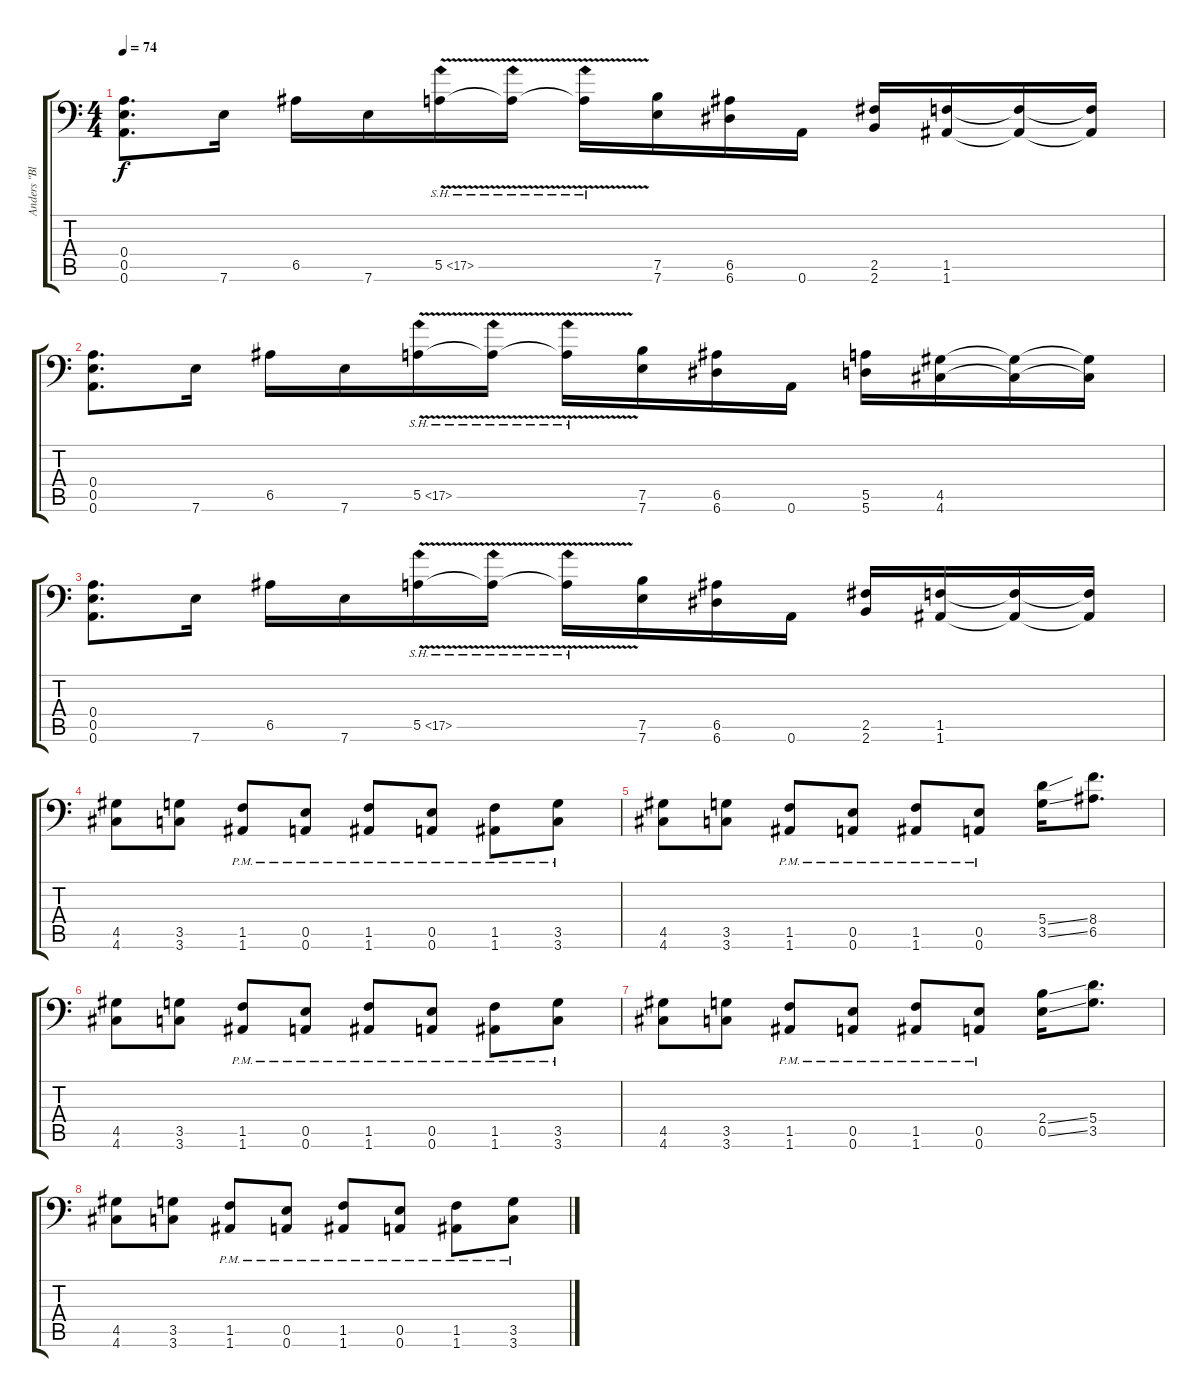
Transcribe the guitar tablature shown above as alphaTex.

\track ("Anders \"Blakkheim\" Nyström - Guitar" "Anders \"Bl") {instrument distortionguitar}
\staff {score tabs}
\tuning (B3 Gb3 D3 A2 E2 A1) {hide}
\ts (4 4)
\tempo 74
\clef f4
\ks c
(0.4 0.5 0.6).8{d dy f} 7.6.16 6.5.16 7.6.16 5.5{sh 12 v}.16 5.5{sh 12 v t}.16 5.5{sh 12 v t}.16 (7.5 7.6).16 (6.5 6.6).16 0.6.16 (2.5 2.6).16 (1.5 1.6).16 (1.5{t} 1.6{t}).16 (1.5{t} 1.6{t}).16 |
(0.4 0.5 0.6).8{d} 7.6.16 6.5.16 7.6.16 5.5{sh 12 v}.16 5.5{sh 12 v t}.16 5.5{sh 12 v t}.16 (7.5 7.6).16 (6.5 6.6).16 0.6.16 (5.5 5.6).16 (4.5 4.6).16 (4.5{t} 4.6{t}).16 (4.5{t} 4.6{t}).16 |
(0.4 0.5 0.6).8{d} 7.6.16 6.5.16 7.6.16 5.5{sh 12 v}.16 5.5{sh 12 v t}.16 5.5{sh 12 v t}.16 (7.5 7.6).16 (6.5 6.6).16 0.6.16 (2.5 2.6).16 (1.5 1.6).16 (1.5{t} 1.6{t}).16 (1.5{t} 1.6{t}).16 |
(4.5 4.6).8 (3.5 3.6).8 (1.5{pm} 1.6{pm}).8 (0.5{pm} 0.6{pm}).8 (1.5{pm} 1.6{pm}).8 (0.5{pm} 0.6{pm}).8 (1.5{pm} 1.6{pm}).8 (3.5{pm} 3.6{pm}).8 |
(4.5 4.6).8 (3.5 3.6).8 (1.5{pm} 1.6{pm}).8 (0.5{pm} 0.6{pm}).8 (1.5{pm} 1.6{pm}).8 (0.5{pm} 0.6{pm}).8 (5.4{ss} 3.5{ss}).16 (8.4 6.5).8{d} |
(4.5 4.6).8 (3.5 3.6).8 (1.5{pm} 1.6{pm}).8 (0.5{pm} 0.6{pm}).8 (1.5{pm} 1.6{pm}).8 (0.5{pm} 0.6{pm}).8 (1.5{pm} 1.6{pm}).8 (3.5{pm} 3.6{pm}).8 |
(4.5 4.6).8 (3.5 3.6).8 (1.5{pm} 1.6{pm}).8 (0.5{pm} 0.6{pm}).8 (1.5{pm} 1.6{pm}).8 (0.5{pm} 0.6{pm}).8 (2.4{ss} 0.5{ss}).16 (5.4 3.5).8{d} |
(4.5 4.6).8 (3.5 3.6).8 (1.5{pm} 1.6{pm}).8 (0.5{pm} 0.6{pm}).8 (1.5{pm} 1.6{pm}).8 (0.5{pm} 0.6{pm}).8 (1.5{pm} 1.6{pm}).8 (3.5{pm} 3.6{pm}).8
